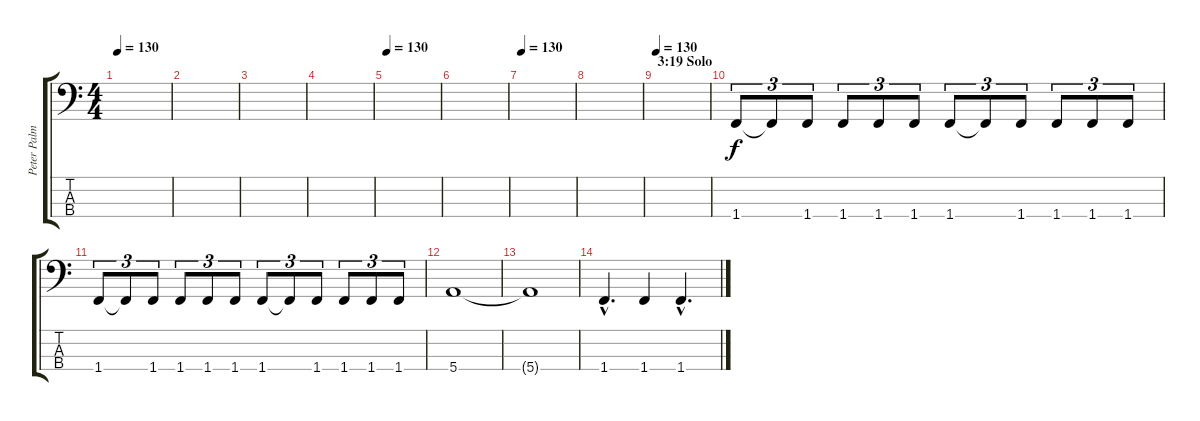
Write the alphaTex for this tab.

\track ("Peter Palmdahl" "Peter Palm") {instrument electricbasspick}
\staff {score tabs}
\tuning (G2 D2 A1 E1) {hide}
\ts (4 4)
\tempo 130
\clef f4
\ks c
|
|
|
|
\tempo 130
|
|
\tempo 130
|
|
\section ("" "3:19 Solo")
\tempo 130
|
1.4.8{tu (3 2)} 1.4{t}.8{tu (3 2)} 1.4.8{tu (3 2)} 1.4.8{tu (3 2)} 1.4.8{tu (3 2)} 1.4.8{tu (3 2)} 1.4.8{tu (3 2)} 1.4{t}.8{tu (3 2)} 1.4.8{tu (3 2)} 1.4.8{tu (3 2)} 1.4.8{tu (3 2)} 1.4.8{tu (3 2)} |
1.4.8{tu (3 2)} 1.4{t}.8{tu (3 2)} 1.4.8{tu (3 2)} 1.4.8{tu (3 2)} 1.4.8{tu (3 2)} 1.4.8{tu (3 2)} 1.4.8{tu (3 2)} 1.4{t}.8{tu (3 2)} 1.4.8{tu (3 2)} 1.4.8{tu (3 2)} 1.4.8{tu (3 2)} 1.4.8{tu (3 2)} |
5.4.1 |
5.4{t}.1 |
1.4{hac}.4{d} 1.4.4 1.4{hac}.4{d}
